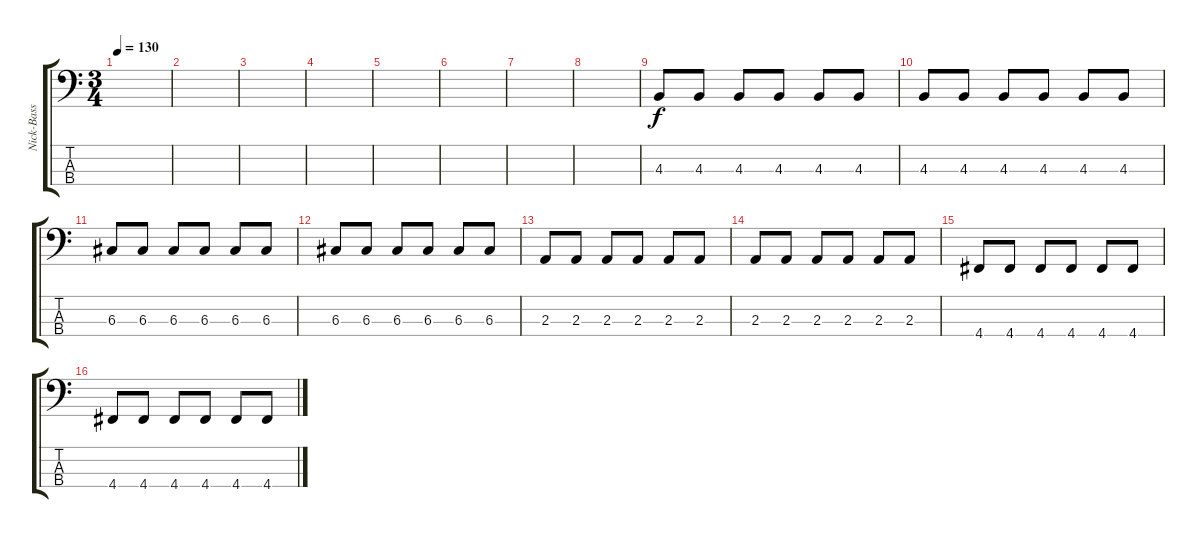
\track ("Nick-Bass" "Nick-Bass") {instrument electricbassfinger}
\staff {score tabs}
\tuning (F2 C2 G1 D1) {hide}
\ts (3 4)
\tempo 130
\clef f4
\ks c
|
|
|
|
|
|
|
|
4.3.8 4.3.8 4.3.8 4.3.8 4.3.8 4.3.8 |
4.3.8 4.3.8 4.3.8 4.3.8 4.3.8 4.3.8 |
6.3.8 6.3.8 6.3.8 6.3.8 6.3.8 6.3.8 |
6.3.8 6.3.8 6.3.8 6.3.8 6.3.8 6.3.8 |
2.3.8 2.3.8 2.3.8 2.3.8 2.3.8 2.3.8 |
2.3.8 2.3.8 2.3.8 2.3.8 2.3.8 2.3.8 |
4.4.8 4.4.8 4.4.8 4.4.8 4.4.8 4.4.8 |
4.4.8 4.4.8 4.4.8 4.4.8 4.4.8 4.4.8
